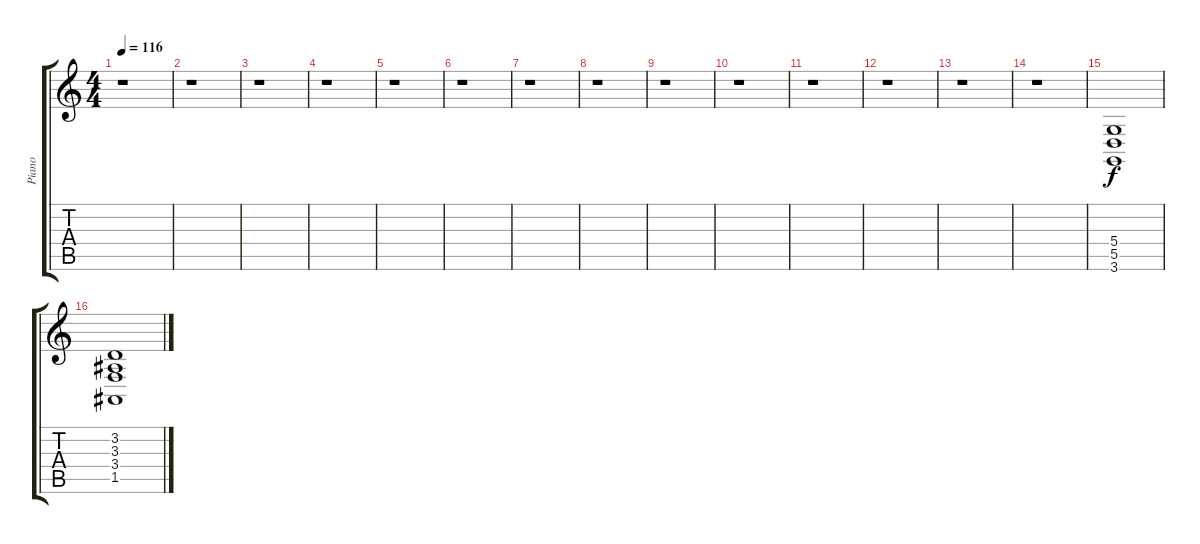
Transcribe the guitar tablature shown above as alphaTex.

\track ("Piano" "Piano") {instrument acousticgrandpiano}
\staff {score tabs}
\tuning (E4 B3 G3 D3 A2 E2) {hide}
\ts (4 4)
\tempo 116
\clef g2
\ks c
r.1{dy f} |
r.1 |
r.1 |
r.1 |
r.1 |
r.1 |
r.1 |
r.1 |
r.1 |
r.1 |
r.1 |
r.1 |
r.1 |
r.1 |
(5.4 5.5 3.6).1 |
(3.2 3.3 3.4 1.5).1
